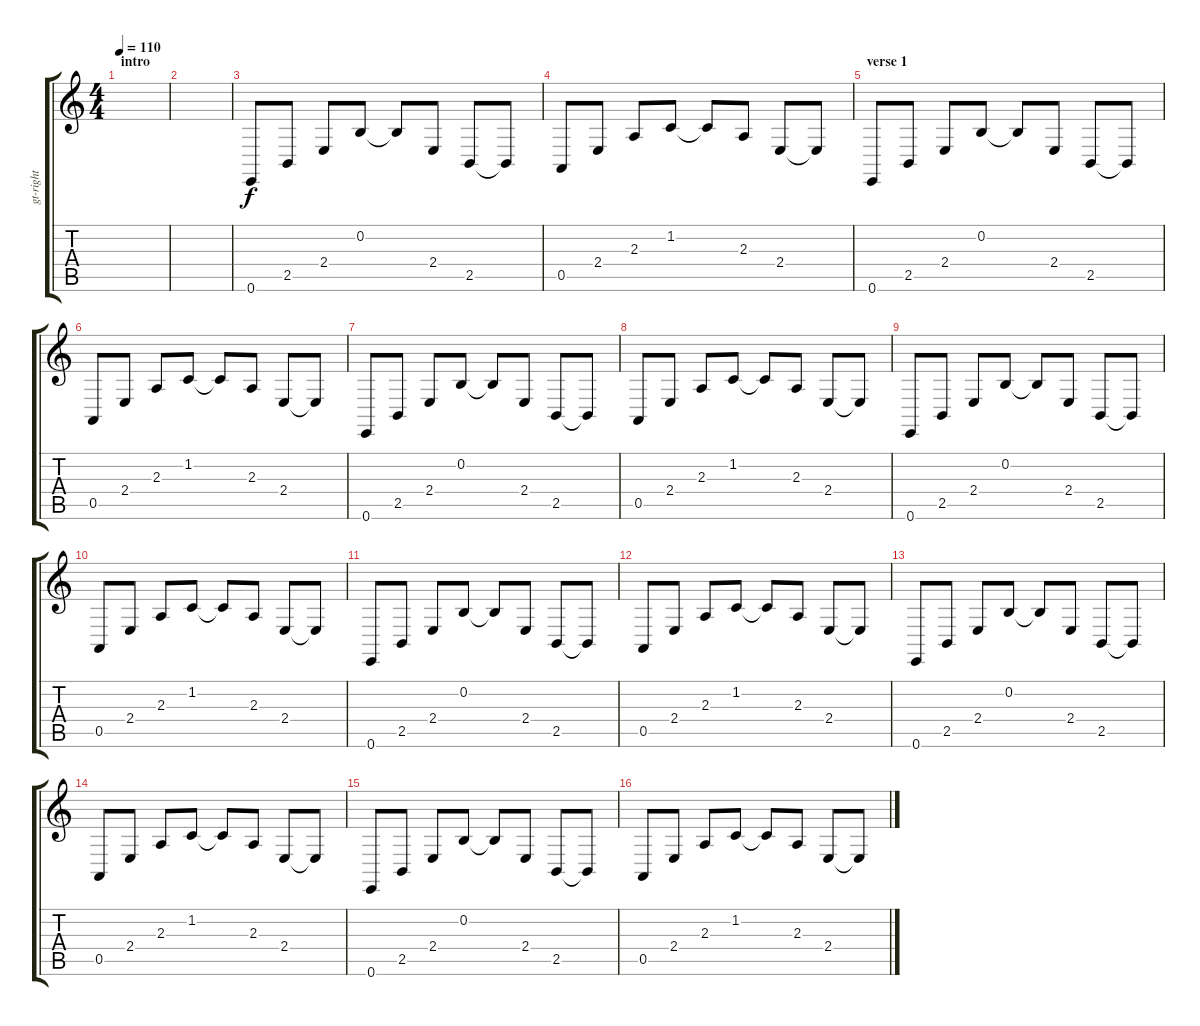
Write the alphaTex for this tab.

\track ("gt-right" "gt-right") {instrument fx7echoes}
\staff {score tabs}
\tuning (E4 B3 G3 D3 A2 E2) {hide}
\ts (4 4)
\section ("" "intro")
\tempo 110
\clef g2
\ks c
|
|
0.6.8 2.5.8 2.4.8 0.2.8 0.2{t}.8 2.4.8 2.5.8 2.5{t}.8 |
0.5.8 2.4.8 2.3.8 1.2.8 1.2{t}.8 2.3.8 2.4.8 2.4{t}.8 |
\section ("" "verse 1")
0.6.8 2.5.8 2.4.8 0.2.8 0.2{t}.8 2.4.8 2.5.8 2.5{t}.8 |
0.5.8 2.4.8 2.3.8 1.2.8 1.2{t}.8 2.3.8 2.4.8 2.4{t}.8 |
0.6.8 2.5.8 2.4.8 0.2.8 0.2{t}.8 2.4.8 2.5.8 2.5{t}.8 |
0.5.8 2.4.8 2.3.8 1.2.8 1.2{t}.8 2.3.8 2.4.8 2.4{t}.8 |
0.6.8 2.5.8 2.4.8 0.2.8 0.2{t}.8 2.4.8 2.5.8 2.5{t}.8 |
0.5.8 2.4.8 2.3.8 1.2.8 1.2{t}.8 2.3.8 2.4.8 2.4{t}.8 |
0.6.8 2.5.8 2.4.8 0.2.8 0.2{t}.8 2.4.8 2.5.8 2.5{t}.8 |
0.5.8 2.4.8 2.3.8 1.2.8 1.2{t}.8 2.3.8 2.4.8 2.4{t}.8 |
0.6.8 2.5.8 2.4.8 0.2.8 0.2{t}.8 2.4.8 2.5.8 2.5{t}.8 |
0.5.8 2.4.8 2.3.8 1.2.8 1.2{t}.8 2.3.8 2.4.8 2.4{t}.8 |
0.6.8 2.5.8 2.4.8 0.2.8 0.2{t}.8 2.4.8 2.5.8 2.5{t}.8 |
0.5.8 2.4.8 2.3.8 1.2.8 1.2{t}.8 2.3.8 2.4.8 2.4{t}.8
